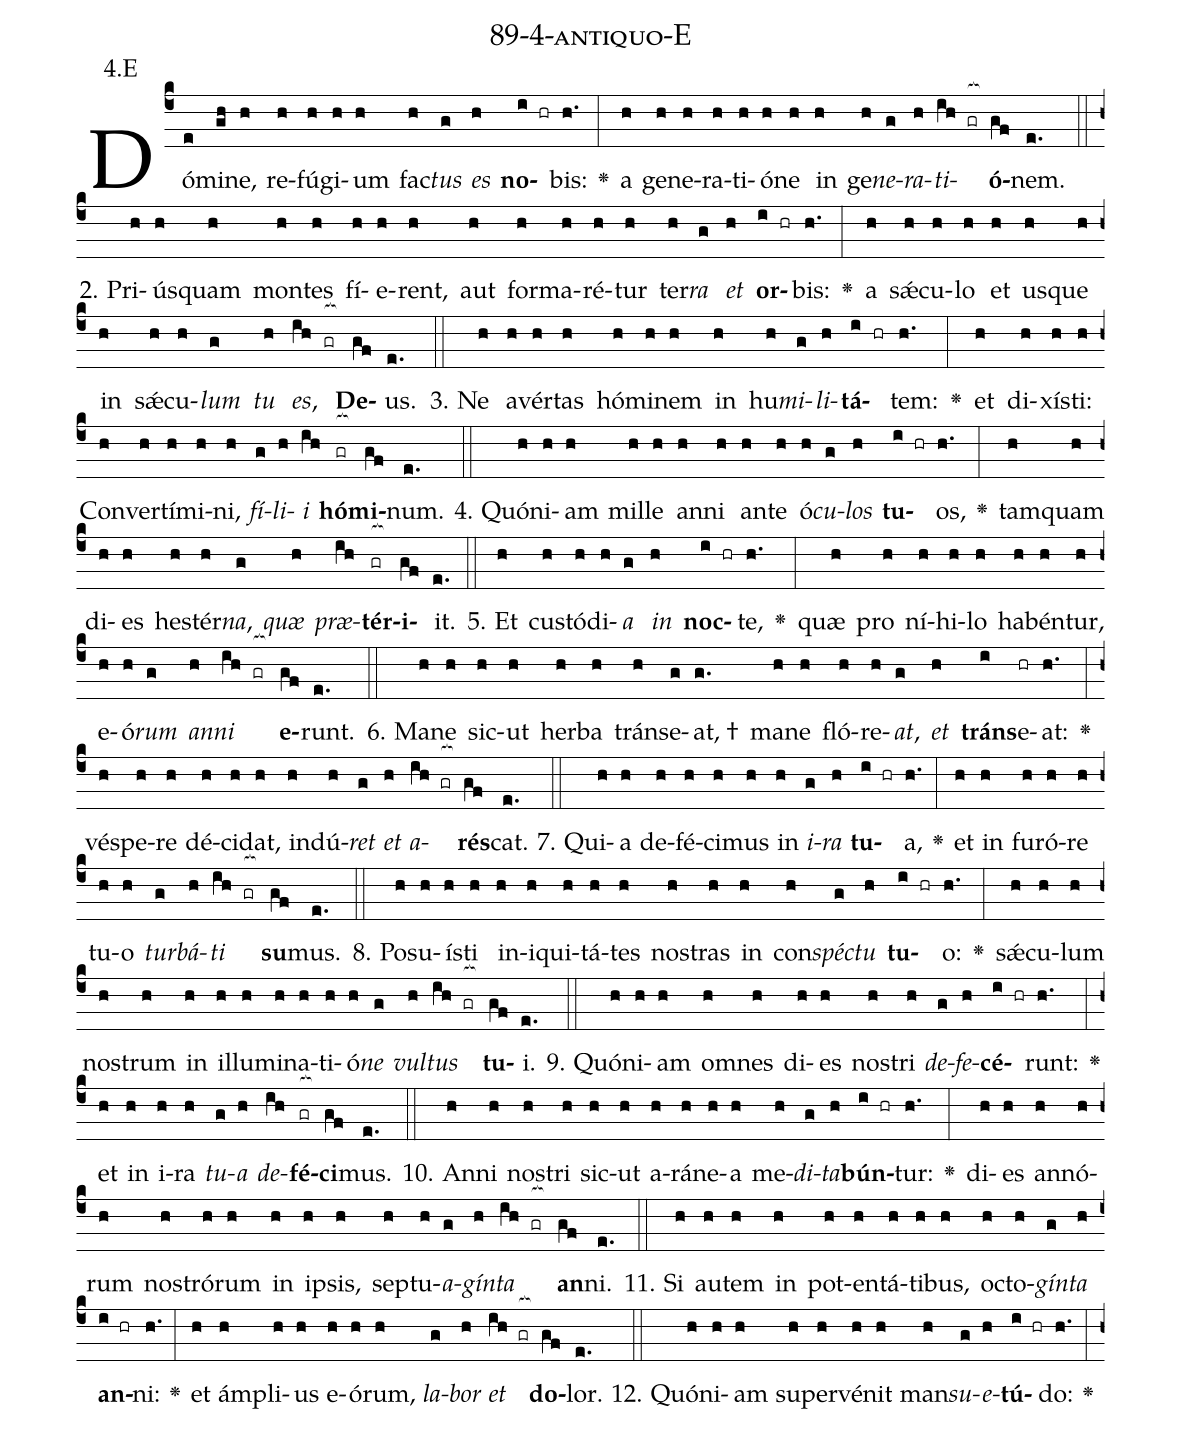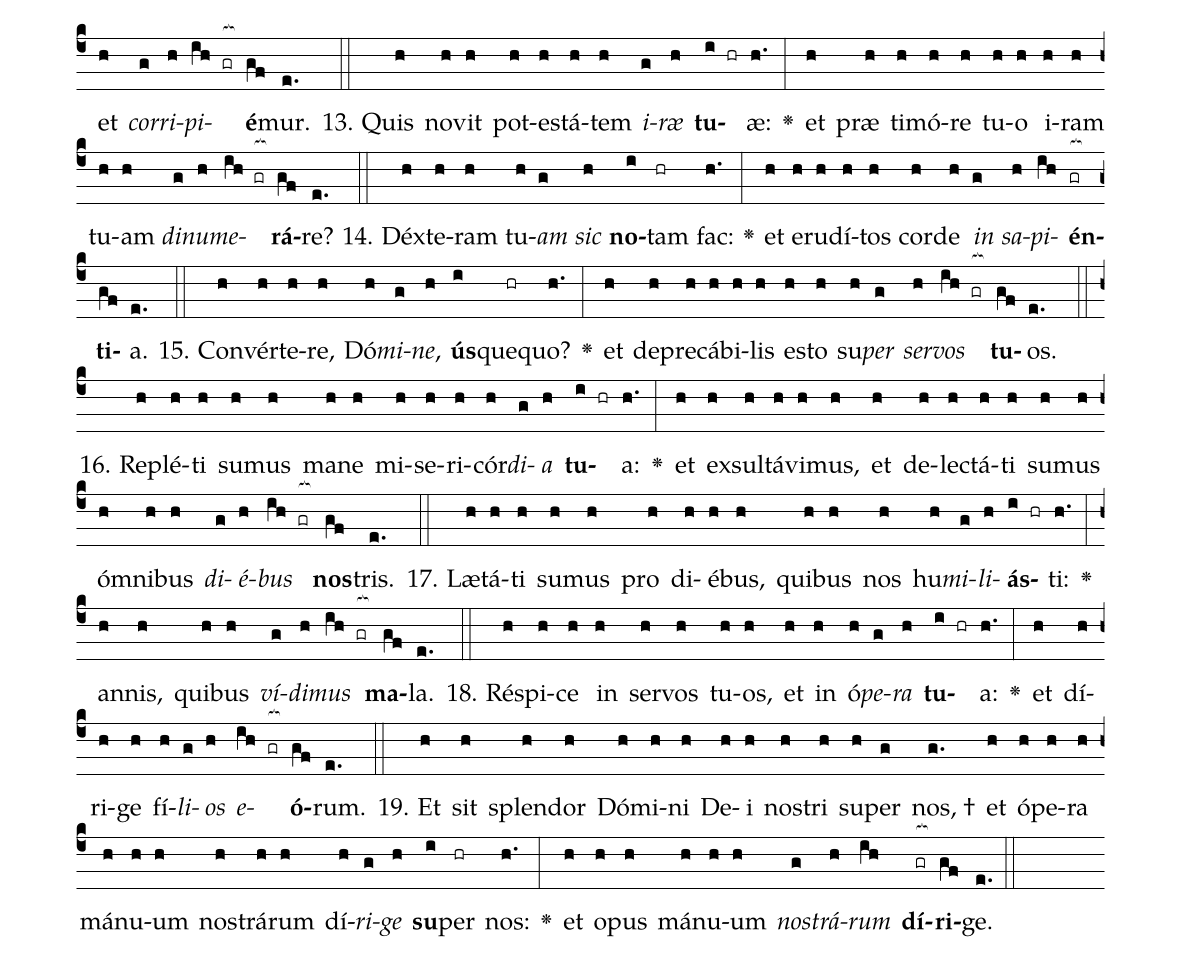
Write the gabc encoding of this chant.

name: 89-4-antiquo-E;
annotation: 4.E;
%%
(c4)Dó(e)mi(gh)ne,(h) re(h)fú(h)gi(h)um(h) fac(h)<i>tus</i>(g) <i>es</i>(h) <b>no</b>(i hr)bis:(h.) <v>\greheightstar</v>(:) a(h) ge(h)ne(h)ra(h)ti(h)ó(h)ne(h) in(h) ge(h)<i>ne</i>(g)<i>ra</i>(h)<i>ti</i>(ih gr[ocb:1{])<b>ó</b>(gf[ocb:0}])nem.(e.) (::)
2. Pri(h)ús(h)quam(h) mon(h)tes(h) fí(h)e(h)rent,(h) aut(h) for(h)ma(h)ré(h)tur(h) ter(h)<i>ra</i>(g) <i>et</i>(h) <b>or</b>(i hr)bis:(h.) <v>\greheightstar</v>(:) a(h) sǽ(h)cu(h)lo(h) et(h) us(h)que(h) in(h) sǽ(h)cu(h)<i>lum</i>(g) <i>tu</i>(h) <i>es</i>,(ih gr[ocb:1{]) <b>De</b>(gf[ocb:0}])us.(e.) (::)
3. Ne(h) a(h)vér(h)tas(h) hó(h)mi(h)nem(h) in(h) hu(h)<i>mi</i>(g)<i>li</i>(h)<b>tá</b>(i hr)tem:(h.) <v>\greheightstar</v>(:) et(h) di(h)xís(h)ti:(h) Con(h)ver(h)tí(h)mi(h)ni,(h) <i>fí</i>(g)<i>li</i>(h)<i>i</i>(ih) <b>hó</b>(gr[ocb:1{])<b>mi</b>(gf[ocb:0}])num.(e.) (::)
4. Quón(h)i(h)am(h) mil(h)le(h) an(h)ni(h) an(h)te(h) ó(h)<i>cu</i>(g)<i>los</i>(h) <b>tu</b>(i hr)os,(h.) <v>\greheightstar</v>(:) tam(h)quam(h) di(h)es(h) hes(h)tér(h)<i>na</i>,(g) <i>quæ</i>(h) <i>præ</i>(ih)<b>tér</b>(gr[ocb:1{])<b>i</b>(gf[ocb:0}])it.(e.) (::)
5. Et(h) cus(h)tó(h)di(h)<i>a</i>(g) <i>in</i>(h) <b>noc</b>(i hr)te,(h.) <v>\greheightstar</v>(:) quæ(h) pro(h) ní(h)hi(h)lo(h) ha(h)bén(h)tur,(h) e(h)ó(h)<i>rum</i>(g) <i>an</i>(h)<i>ni</i>(ih gr[ocb:1{]) <b>e</b>(gf[ocb:0}])runt.(e.) (::)
6. Ma(h)ne(h) sic(h)ut(h) her(h)ba(h) tráns(h)e(g)at, †(g.) ma(h)ne(h) fló(h)re(h)<i>at</i>,(g) <i>et</i>(h) <b>tráns</b>(i)e(hr)at:(h.) <v>\greheightstar</v>(:) vés(h)pe(h)re(h) dé(h)ci(h)dat,(h) in(h)dú(h)<i>ret</i>(g) <i>et</i>(h) <i>a</i>(ih gr[ocb:1{])<b>rés</b>(gf[ocb:0}])cat.(e.) (::)
7. Qui(h)a(h) de(h)fé(h)ci(h)mus(h) in(h) <i>i</i>(g)<i>ra</i>(h) <b>tu</b>(i hr)a,(h.) <v>\greheightstar</v>(:) et(h) in(h) fu(h)ró(h)re(h) tu(h)o(h) <i>tur</i>(g)<i>bá</i>(h)<i>ti</i>(ih gr[ocb:1{]) <b>su</b>(gf[ocb:0}])mus.(e.) (::)
8. Po(h)su(h)ís(h)ti(h) in(h)i(h)qui(h)tá(h)tes(h) nos(h)tras(h) in(h) con(h)<i>spéc</i>(g)<i>tu</i>(h) <b>tu</b>(i hr)o:(h.) <v>\greheightstar</v>(:) sǽ(h)cu(h)lum(h) nos(h)trum(h) in(h) il(h)lu(h)mi(h)na(h)ti(h)ó(h)<i>ne</i>(g) <i>vul</i>(h)<i>tus</i>(ih gr[ocb:1{]) <b>tu</b>(gf[ocb:0}])i.(e.) (::)
9. Quón(h)i(h)am(h) om(h)nes(h) di(h)es(h) nos(h)tri(h) <i>de</i>(g)<i>fe</i>(h)<b>cé</b>(i hr)runt:(h.) <v>\greheightstar</v>(:) et(h) in(h) i(h)ra(h) <i>tu</i>(g)<i>a</i>(h) <i>de</i>(ih)<b>fé</b>(gr[ocb:1{])<b>ci</b>(gf[ocb:0}])mus.(e.) (::)
10. An(h)ni(h) nos(h)tri(h) sic(h)ut(h) a(h)rá(h)ne(h)a(h) me(h)<i>di</i>(g)<i>ta</i>(h)<b>bún</b>(i hr)tur:(h.) <v>\greheightstar</v>(:) di(h)es(h) an(h)nó(h)rum(h) nos(h)tró(h)rum(h) in(h) ip(h)sis,(h) sep(h)tu(h)<i>a</i>(g)<i>gín</i>(h)<i>ta</i>(ih gr[ocb:1{]) <b>an</b>(gf[ocb:0}])ni.(e.) (::)
11. Si(h) au(h)tem(h) in(h) pot(h)en(h)tá(h)ti(h)bus,(h) oc(h)to(h)<i>gín</i>(g)<i>ta</i>(h) <b>an</b>(i hr)ni:(h.) <v>\greheightstar</v>(:) et(h) ám(h)pli(h)us(h) e(h)ó(h)rum,(h) <i>la</i>(g)<i>bor</i>(h) <i>et</i>(ih gr[ocb:1{]) <b>do</b>(gf[ocb:0}])lor.(e.) (::)
12. Quón(h)i(h)am(h) su(h)per(h)vé(h)nit(h) man(h)<i>su</i>(g)<i>e</i>(h)<b>tú</b>(i hr)do:(h.) <v>\greheightstar</v>(:) et(h) <i>cor</i>(g)<i>ri</i>(h)<i>pi</i>(ih gr[ocb:1{])<b>é</b>(gf[ocb:0}])mur.(e.) (::)
13. Quis(h) no(h)vit(h) pot(h)es(h)tá(h)tem(h) <i>i</i>(g)<i>ræ</i>(h) <b>tu</b>(i hr)æ:(h.) <v>\greheightstar</v>(:) et(h) præ(h) ti(h)mó(h)re(h) tu(h)o(h) i(h)ram(h) tu(h)am(h) <i>di</i>(g)<i>nu</i>(h)<i>me</i>(ih gr[ocb:1{])<b>rá</b>(gf[ocb:0}])re?(e.) (::)
14. Déx(h)te(h)ram(h) tu(h)<i>am</i>(g) <i>sic</i>(h) <b>no</b>(i)tam(hr) fac:(h.) <v>\greheightstar</v>(:) et(h) e(h)ru(h)dí(h)tos(h) cor(h)de(h) <i>in</i>(g) <i>sa</i>(h)<i>pi</i>(ih)<b>én</b>(gr[ocb:1{])<b>ti</b>(gf[ocb:0}])a.(e.) (::)
15. Con(h)vér(h)te(h)re,(h) Dó(h)<i>mi</i>(g)<i>ne</i>,(h) <b>ús</b>(i)que(hr)quo?(h.) <v>\greheightstar</v>(:) et(h) de(h)pre(h)cá(h)bi(h)lis(h) es(h)to(h) su(h)<i>per</i>(g) <i>ser</i>(h)<i>vos</i>(ih gr[ocb:1{]) <b>tu</b>(gf[ocb:0}])os.(e.) (::)
16. Re(h)plé(h)ti(h) su(h)mus(h) ma(h)ne(h) mi(h)se(h)ri(h)cór(h)<i>di</i>(g)<i>a</i>(h) <b>tu</b>(i hr)a:(h.) <v>\greheightstar</v>(:) et(h) ex(h)sul(h)tá(h)vi(h)mus,(h) et(h) de(h)lec(h)tá(h)ti(h) su(h)mus(h) óm(h)ni(h)bus(h) <i>di</i>(g)<i>é</i>(h)<i>bus</i>(ih gr[ocb:1{]) <b>nos</b>(gf[ocb:0}])tris.(e.) (::)
17. Læ(h)tá(h)ti(h) su(h)mus(h) pro(h) di(h)é(h)bus,(h) qui(h)bus(h) nos(h) hu(h)<i>mi</i>(g)<i>li</i>(h)<b>ás</b>(i hr)ti:(h.) <v>\greheightstar</v>(:) an(h)nis,(h) qui(h)bus(h) <i>ví</i>(g)<i>di</i>(h)<i>mus</i>(ih gr[ocb:1{]) <b>ma</b>(gf[ocb:0}])la.(e.) (::)
18. Ré(h)spi(h)ce(h) in(h) ser(h)vos(h) tu(h)os,(h) et(h) in(h) ó(h)<i>pe</i>(g)<i>ra</i>(h) <b>tu</b>(i hr)a:(h.) <v>\greheightstar</v>(:) et(h) dí(h)ri(h)ge(h) fí(h)<i>li</i>(g)<i>os</i>(h) <i>e</i>(ih gr[ocb:1{])<b>ó</b>(gf[ocb:0}])rum.(e.) (::)
19. Et(h) sit(h) splen(h)dor(h) Dó(h)mi(h)ni(h) De(h)i(h) nos(h)tri(h) su(h)per(g) nos, †(g.) et(h) ó(h)pe(h)ra(h) má(h)nu(h)um(h) nos(h)trá(h)rum(h) dí(h)<i>ri</i>(g)<i>ge</i>(h) <b>su</b>(i)per(hr) nos:(h.) <v>\greheightstar</v>(:) et(h) o(h)pus(h) má(h)nu(h)um(h) <i>nos</i>(g)<i>trá</i>(h)<i>rum</i>(ih) <b>dí</b>(gr[ocb:1{])<b>ri</b>(gf[ocb:0}])ge.(e.) (::)
